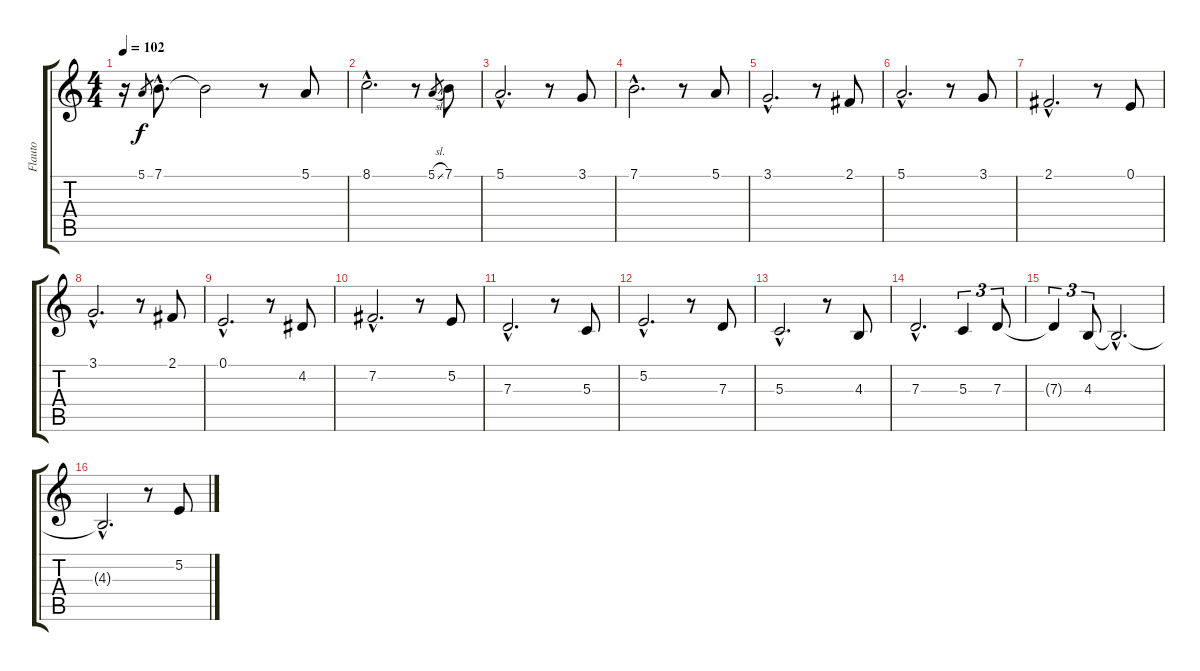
\track ("Flauto" "Flauto") {instrument flute}
\staff {score tabs}
\tuning (E4 B3 G3 D3 A2 E2) {hide}
\ts (4 4)
\tempo 102
\clef g2
\ks c
r.16{dy f} 5.1.8{gr} 7.1{hac}.8{d} 7.1{t}.2 r.8 5.1.8 |
8.1{hac}.2{d} r.8 5.1{sl}.8{gr} 7.1.8 |
5.1{hac}.2{d} r.8 3.1.8 |
7.1{hac}.2{d} r.8 5.1.8 |
3.1{hac}.2{d} r.8 2.1.8 |
5.1{hac}.2{d} r.8 3.1.8 |
2.1{hac}.2{d} r.8 0.1.8 |
3.1{hac}.2{d} r.8 2.1.8 |
0.1{hac}.2{d} r.8 4.2.8 |
7.2{hac}.2{d} r.8 5.2.8 |
7.3{hac}.2{d} r.8 5.3.8 |
5.2{hac}.2{d} r.8 7.3.8 |
5.3{hac}.2{d} r.8 4.3.8 |
7.3{hac}.2{d} 5.3.4{tu (3 2)} 7.3.8{tu (3 2)} |
7.3{t}.4{tu (3 2)} 4.3.8{tu (3 2)} 4.3{hac t}.2{d} |
4.3{hac t}.2{d} r.8 5.2.8
